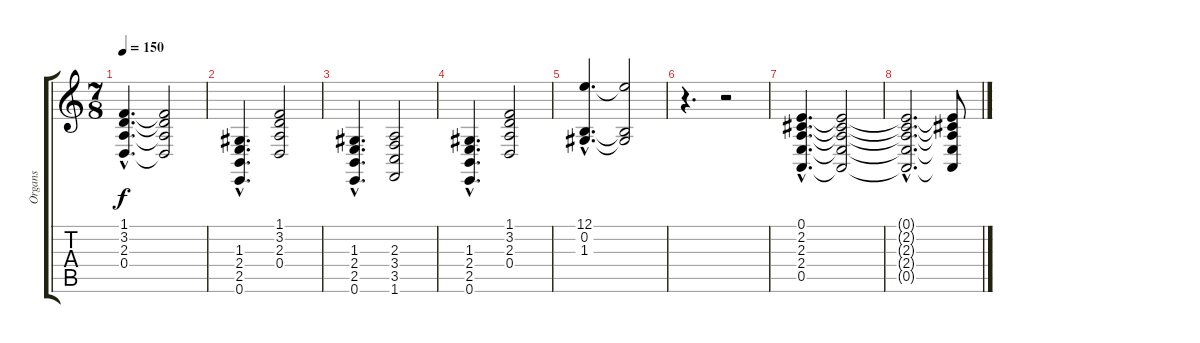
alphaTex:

\track ("Organs" "Organs") {instrument drawbarorgan}
\staff {score tabs}
\tuning (E4 B3 G3 D3 A2 E2) {hide}
\ts (7 8)
\tempo 150
\clef g2
\ks c
(1.1{hac} 3.2{hac} 2.3{hac} 0.4{hac}).4{d dy f} (1.1{t} 3.2{t} 2.3{t} 0.4{t}).2 |
(1.3{hac} 2.4{hac} 2.5{hac} 0.6{hac}).4{d} (1.1 3.2 2.3 0.4).2 |
(1.3{hac} 2.4{hac} 2.5{hac} 0.6{hac}).4{d} (2.3 3.4 3.5 1.6).2 |
(1.3{hac} 2.4{hac} 2.5{hac} 0.6{hac}).4{d} (1.1 3.2 2.3 0.4).2 |
(12.1{hac} 0.2{hac} 1.3{hac}).4{d} (12.1{t} 0.2{t} 1.3{t}).2 |
r.4{d} r.2 |
(0.1{hac} 2.2{hac} 2.3{hac} 2.4{hac} 0.5{hac}).4{d} (0.1{t} 2.2{t} 2.3{t} 2.4{t} 0.5{t}).2 |
(0.1{hac t} 2.2{hac t} 2.3{hac t} 2.4{hac t} 0.5{hac t}).2{d} (0.1{t} 2.2{t} 2.3{t} 2.4{t} 0.5{t}).8
